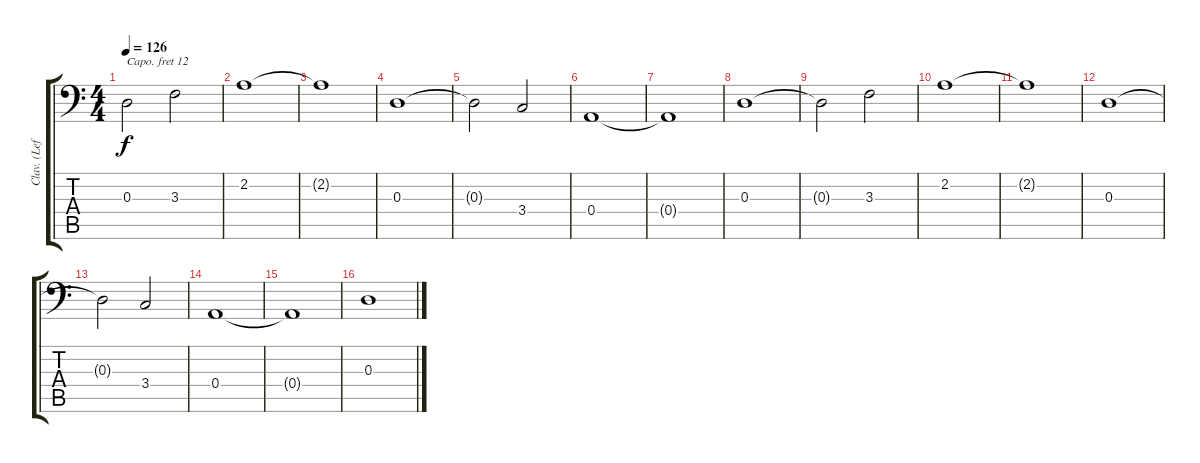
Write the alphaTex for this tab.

\track ("Clav. (Left Hand)" "Clav. (Lef") {instrument clavinet}
\staff {score tabs}
\capo 12
\tuning (C3 G2 D2 A1 E1 B0) {hide}
\ts (4 4)
\tempo 126
\clef f4
\ks c
0.3{t}.2{dy f} 3.3.2 |
2.2.1 |
2.2{t}.1 |
0.3.1 |
0.3{t}.2 3.4.2 |
0.4.1 |
0.4{t}.1 |
0.3.1 |
0.3{t}.2 3.3.2 |
2.2.1 |
2.2{t}.1 |
0.3.1 |
0.3{t}.2 3.4.2 |
0.4.1 |
0.4{t}.1 |
0.3.1
